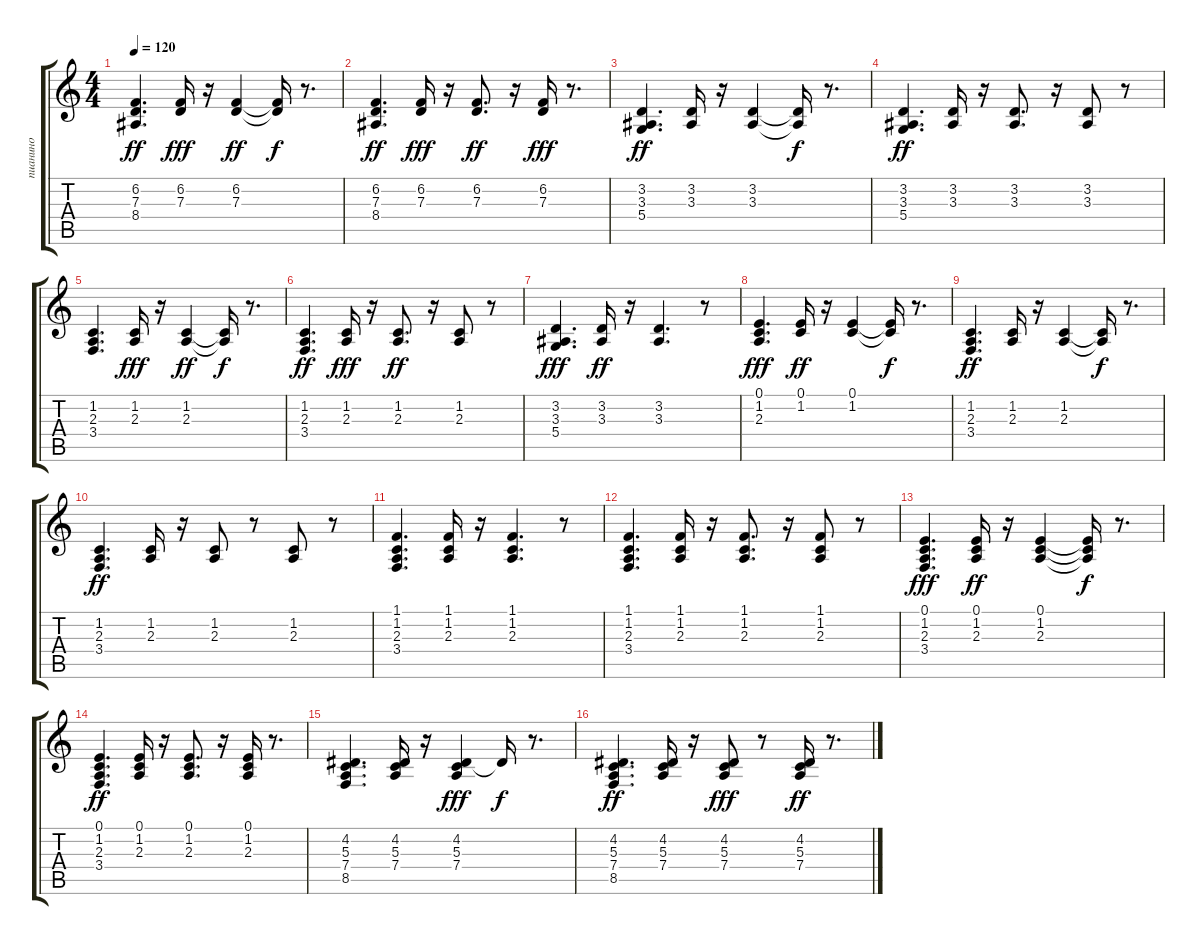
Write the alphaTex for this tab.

\track ("пианино" "пианино") {instrument acousticgrandpiano}
\staff {score tabs}
\tuning (E4 B3 G3 D3 A2 E2) {hide}
\ts (4 4)
\tempo 120
\clef g2
\ks c
(6.2 7.3 8.4).4{d dy ff} (6.2 7.3).16{dy fff} r.16 (6.2 7.3).4{dy ff} (6.2{t} 7.3{t}).16{dy f} r.8{d} |
(6.2 7.3 8.4).4{d dy ff} (6.2 7.3).16{dy fff} r.16 (6.2 7.3).8{d dy ff} r.16 (6.2 7.3).16{dy fff} r.8{d} |
(3.2 3.3 5.4).4{d dy ff} (3.2 3.3).16 r.16 (3.2 3.3).4 (3.2{t} 3.3{t}).16{dy f} r.8{d} |
(3.2 3.3 5.4).4{d dy ff} (3.2 3.3).16 r.16 (3.2 3.3).8{d} r.16 (3.2 3.3).8 r.8 |
(1.2 2.3 3.4).4{d} (1.2 2.3).16{dy fff} r.16 (1.2 2.3).4{dy ff} (1.2{t} 2.3{t}).16{dy f} r.8{d} |
(1.2 2.3 3.4).4{d dy ff} (1.2 2.3).16{dy fff} r.16 (1.2 2.3).8{d dy ff} r.16 (1.2 2.3).8 r.8 |
(3.2 3.3 5.4).4{d dy fff} (3.2 3.3).16{dy ff} r.16 (3.2 3.3).4{d} r.8 |
(0.1 1.2 2.3).4{d dy fff} (0.1 1.2).16{dy ff} r.16 (0.1 1.2).4 (0.1{t} 1.2{t}).16{dy f} r.8{d} |
(1.2 2.3 3.4).4{d dy ff} (1.2 2.3).16 r.16 (1.2 2.3).4 (1.2{t} 2.3{t}).16{dy f} r.8{d} |
(1.2 2.3 3.4).4{d dy ff} (1.2 2.3).16 r.16 (1.2 2.3).8 r.8 (1.2 2.3).8 r.8 |
(1.1 1.2 2.3 3.4).4{d} (1.1 1.2 2.3).16 r.16 (1.1 1.2 2.3).4{d} r.8 |
(1.1 1.2 2.3 3.4).4{d} (1.1 1.2 2.3).16 r.16 (1.1 1.2 2.3).8{d} r.16 (1.1 1.2 2.3).8 r.8 |
(0.1 1.2 2.3 3.4).4{d dy fff} (0.1 1.2 2.3).16{dy ff} r.16 (0.1 1.2 2.3).4 (0.1{t} 1.2{t} 2.3{t}).16{dy f} r.8{d} |
(0.1 1.2 2.3 3.4).4{d dy ff} (0.1 1.2 2.3).16 r.16 (0.1 1.2 2.3).8{d} r.16 (0.1 1.2 2.3).16 r.8{d} |
(4.2 5.3 7.4 8.5).4{d} (4.2 5.3 7.4).16 r.16 (4.2 5.3 7.4).4{dy fff} 4.2{t}.16{dy f} r.8{d} |
(4.2 5.3 7.4 8.5).4{d dy ff} (4.2 5.3 7.4).16 r.16 (4.2 5.3 7.4).8{dy fff} r.8 (4.2 5.3 7.4).16{dy ff} r.8{d}
